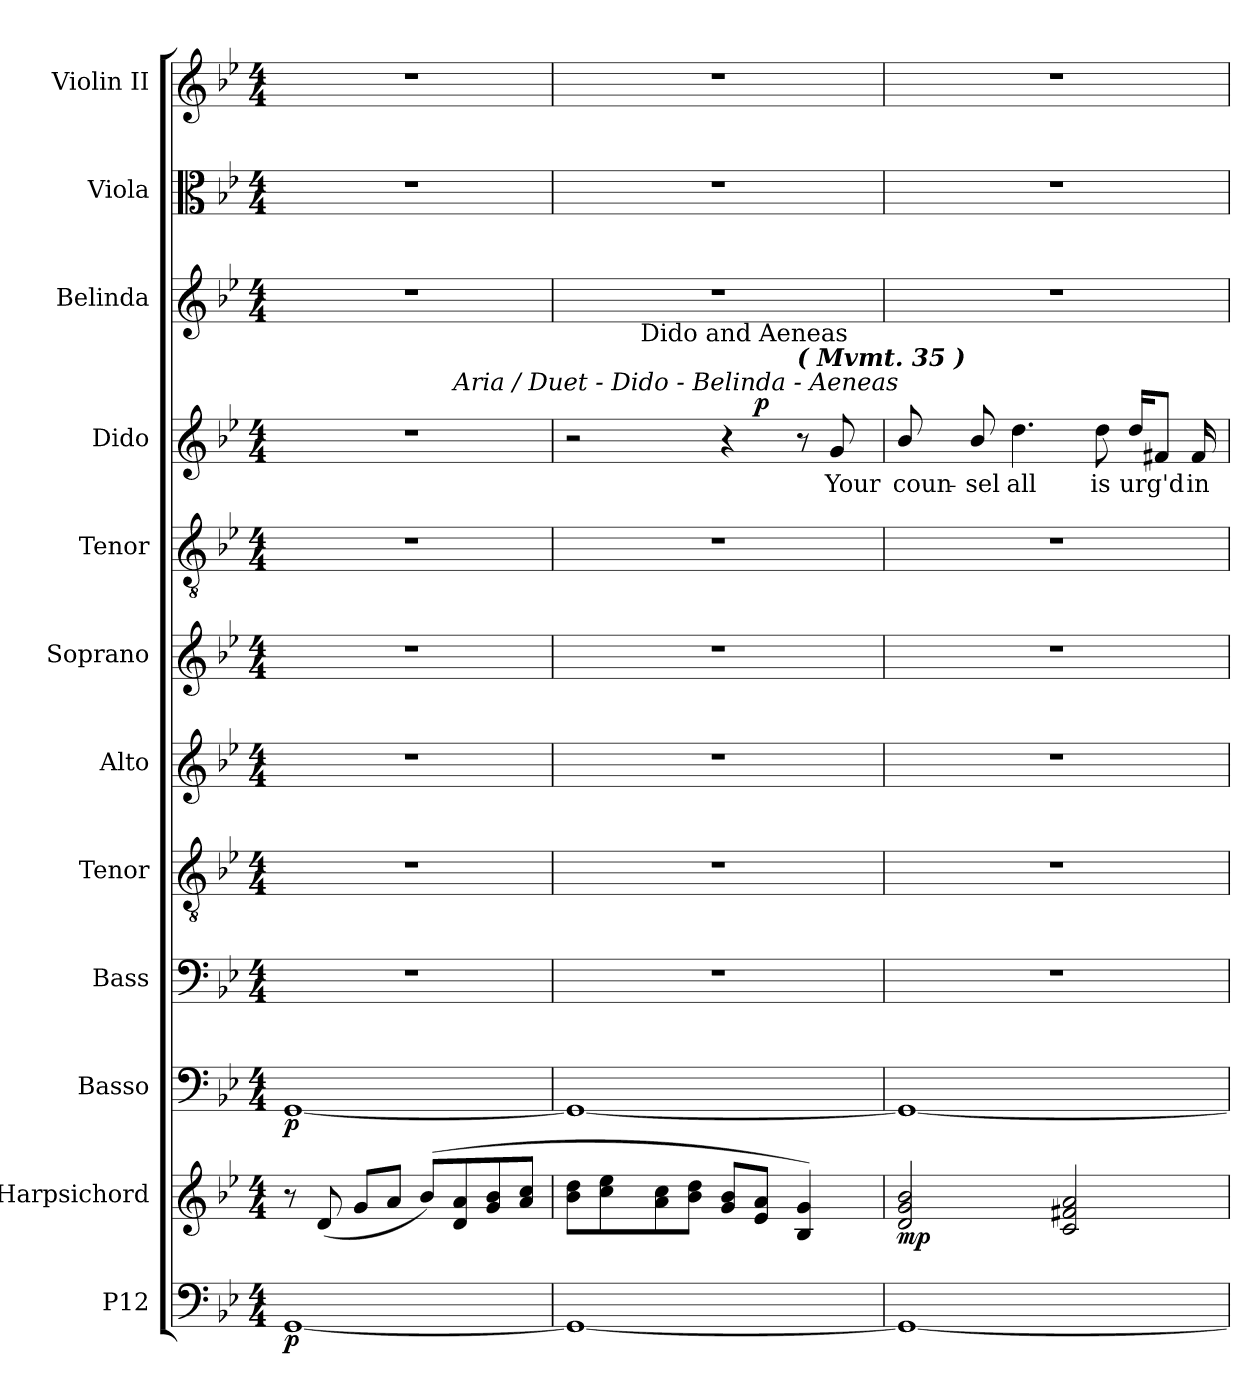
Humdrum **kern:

**kern	**dynam	**kern	**dynam	**kern	**dynam	**kern	**kern	**kern	**kern	**kern	**kern	**text	**dynam	**kern	**kern	**kern
*part12	*part12	*part11	*part11	*part10	*part10	*part9	*part8	*part7	*part6	*part5	*part4	*part4	*part4	*part3	*part2	*part1
*staff12	*staff12	*staff11	*staff11	*staff10	*staff10	*staff9	*staff8	*staff7	*staff6	*staff5	*staff4	*staff4	*staff4	*staff3	*staff2	*staff1
*I"P12	*	*I"Harpsichord	*	*I"Basso	*	*I"Bass	*I"Tenor	*I"Alto	*I"Soprano	*I"Tenor	*I"Dido	*	*	*I"Belinda	*I"Viola	*I"Violin II
*	*	*	*	*I'B	*	*I'B.	*	*I'A.	*I'S.	*	*I'Dido	*	*	*I'Belinda	*I'Viola	*I'Vln. II
!!LO:PB:g=z
*clefF4	*	*clefG2	*	*clefF4	*	*clefF4	*clefGv2	*clefG2	*clefG2	*clefGv2	*clefG2	*	*	*clefG2	*clefC3	*clefG2
*	*	*	*	*	*	*	*ITrd7c12	*	*	*ITrd7c12	*	*	*	*	*	*
*k[b-e-]	*	*k[b-e-]	*	*k[b-e-]	*	*k[b-e-]	*k[b-e-]	*k[b-e-]	*k[b-e-]	*k[b-e-]	*k[b-e-]	*	*	*k[b-e-]	*k[b-e-]	*k[b-e-]
*g:	*	*g:	*	*g:	*	*g:	*g:	*g:	*g:	*g:	*g:	*	*	*g:	*g:	*g:
*M4/4	*	*M4/4	*	*M4/4	*	*M4/4	*M4/4	*M4/4	*M4/4	*M4/4	*M4/4	*	*	*M4/4	*M4/4	*M4/4
*MM85	*	*MM85	*	*MM85	*	*MM85	*MM85	*MM85	*MM85	*MM85	*MM85	*	*	*MM85	*MM85	*MM85
=1	=1	=1	=1	=1	=1	=1	=1	=1	=1	=1	=1	=1	=1	=1	=1	=1
!	!	!	!	!	!	!	!	!	!	!	!LO:TX:a:B:t=Editor&colon; John Henry Fowler	!	!	!	!	!
!	!	!	!	!	!	!	!	!	!	!	!LO:TX:a:Bi:t=( Revision&colon;  6-10-2006 )	!	!	!	!	!
!	!	!	!	!	!	!	!	!	!	!	!LO:TX:a:Bi:t=Adagio	!	!	!	!	!
*	*	*	*	*	*	*	*	*	*	*	*^	*	*	*	*	*
[1GGi	p	8r	.	[1GGi	p	1r	1r	1r	1r	1r	1r	2ryy	.	.	1r	1r	1r
.	.	(8di/	.	.	.	.	.	.	.	.	.	.	.	.	.	.	.
.	.	8gi/L	.	.	.	.	.	.	.	.	.	.	.	.	.	.	.
.	.	8ai/J	.	.	.	.	.	.	.	.	.	.	.	.	.	.	.
.	.	(8b-i/L)	.	.	.	.	.	.	.	.	.	8ryy	.	.	.	.	.
!	!	!	!	!	!	!	!	!	!	!	!	!LO:TX:a:i:t=Aria / Duet - Dido - Belinda - Aeneas	!	!	!	!	!
.	.	8di/ 8ai	.	.	.	.	.	.	.	.	.	4.ryy	.	.	.	.	.
.	.	8gi/ 8b-i	.	.	.	.	.	.	.	.	.	.	.	.	.	.	.
.	.	8ai/ 8cciJ	.	.	.	.	.	.	.	.	.	.	.	.	.	.	.
=2	=2	=2	=2	=2	=2	=2	=2	=2	=2	=2	=2	=2	=2	=2	=2	=2	=2
*	*	*	*	*	*	*	*	*	*	*	*	*^	*	*	*	*	*
1GGi_	.	8b-i\ 8ddiL	.	1GGi_	.	1r	1r	1r	1r	1r	2r	2ryy	8ryy	.	.	1r	1r	1r
.	.	8cci\ 8ee-i	.	.	.	.	.	.	.	.	.	.	16ryy	.	.	.	.	.
.	.	.	.	.	.	.	.	.	.	.	.	.	64ryy	.	.	.	.	.
.	.	.	.	.	.	.	.	.	.	.	.	.	128...ryy	.	.	.	.	.
!	!	!	!	!	!	!	!	!	!	!	!	!	!LO:TX:a:t=Dido and Aeneas	!	!	!	!	!
.	.	.	.	.	.	.	.	.	.	.	.	.	2ryy	.	.	.	.	.
.	.	8ai\ 8cci	.	.	.	.	.	.	.	.	.	.	.	.	.	.	.	.
.	.	8b-i\ 8ddiJ	.	.	.	.	.	.	.	.	.	.	.	.	.	.	.	.
.	.	8gi/ 8b-iL	.	.	.	.	.	.	.	.	4r	8ryy	.	.	.	.	.	.
.	.	8e-i/ 8aiJ	.	.	.	.	.	.	.	.	.	4.ryy	.	.	p	.	.	.
.	.	.	.	.	.	.	.	.	.	.	.	.	4ryy	.	.	.	.	.
!	!	!	!	!	!	!	!	!	!	!	!LO:TX:a:Bi:t=( Mvmt. 35 )	!	!	!	!	!	!	!
.	.	4B-i/ 4gi)	.	.	.	.	.	.	.	.	8r	.	.	.	.	.	.	.
!	!	!	!	!	!	!	!	!	!	!	!	!	!	!LO:LY:b:color=#000000	!	!	!	!
.	.	.	.	.	.	.	.	.	.	.	8gi/	.	.	Your	.	.	.	.
.	.	.	.	.	.	.	.	.	.	.	.	.	32ryy	.	.	.	.	.
.	.	.	.	.	.	.	.	.	.	.	.	.	1024ryy	.	.	.	.	.
*	*	*	*	*	*	*	*	*	*	*	*v	*v	*v	*	*	*	*	*
=3	=3	=3	=3	=3	=3	=3	=3	=3	=3	=3	=3	=3	=3	=3	=3	=3
*	*	*	*	*	*	*	*	*	*	*	*^	*	*	*	*	*
*	*	*	*	*	*	*	*	*	*	*	*	*^	*	*	*	*	*
!	!	!	!	!	!	!	!	!	!	!	!	!	!	!LO:LY:b:color=#000000	!	!	!	!
*	*	*	*	*	*	*	*	*	*	*	*v	*v	*v	*	*	*	*	*
1GGi_	.	2di/ 2gi 2b-i	mp	1GGi_	.	1r	1r	1r	1r	1r	8b-i/	coun-	.	1r	1r	1r
!	!	!	!	!	!	!	!	!	!	!	!	!LO:LY:b:color=#000000	!	!	!	!
.	.	.	.	.	.	.	.	.	.	.	8b-i/	-sel	.	.	.	.
!	!	!	!	!	!	!	!	!	!	!	!	!LO:LY:b:color=#000000	!	!	!	!
.	.	.	.	.	.	.	.	.	.	.	4.ddi\	all	.	.	.	.
.	.	2ci/ 2f#Xi 2ai	.	.	.	.	.	.	.	.	.	.	.	.	.	.
!	!	!	!	!	!	!	!	!	!	!	!	!LO:LY:b:color=#000000	!	!	!	!
.	.	.	.	.	.	.	.	.	.	.	8ddi\	is	.	.	.	.
!	!	!	!	!	!	!	!	!	!	!	!	!LO:LY:b:color=#000000	!	!	!	!
.	.	.	.	.	.	.	.	.	.	.	(16ddi/KL	urg'd	.	.	.	.
.	.	.	.	.	.	.	.	.	.	.	8f#Xi/J	.	.	.	.	.
!	!	!	!	!	!	!	!	!	!	!	!	!LO:LY:b:color=#000000	!	!	!	!
.	.	.	.	.	.	.	.	.	.	.	16f#i/	in	.	.	.	.
=	=	=	=	=	=	=	=	=	=	=	=	=	=	=	=	=
*-	*-	*-	*-	*-	*-	*-	*-	*-	*-	*-	*-	*-	*-	*-	*-	*-
